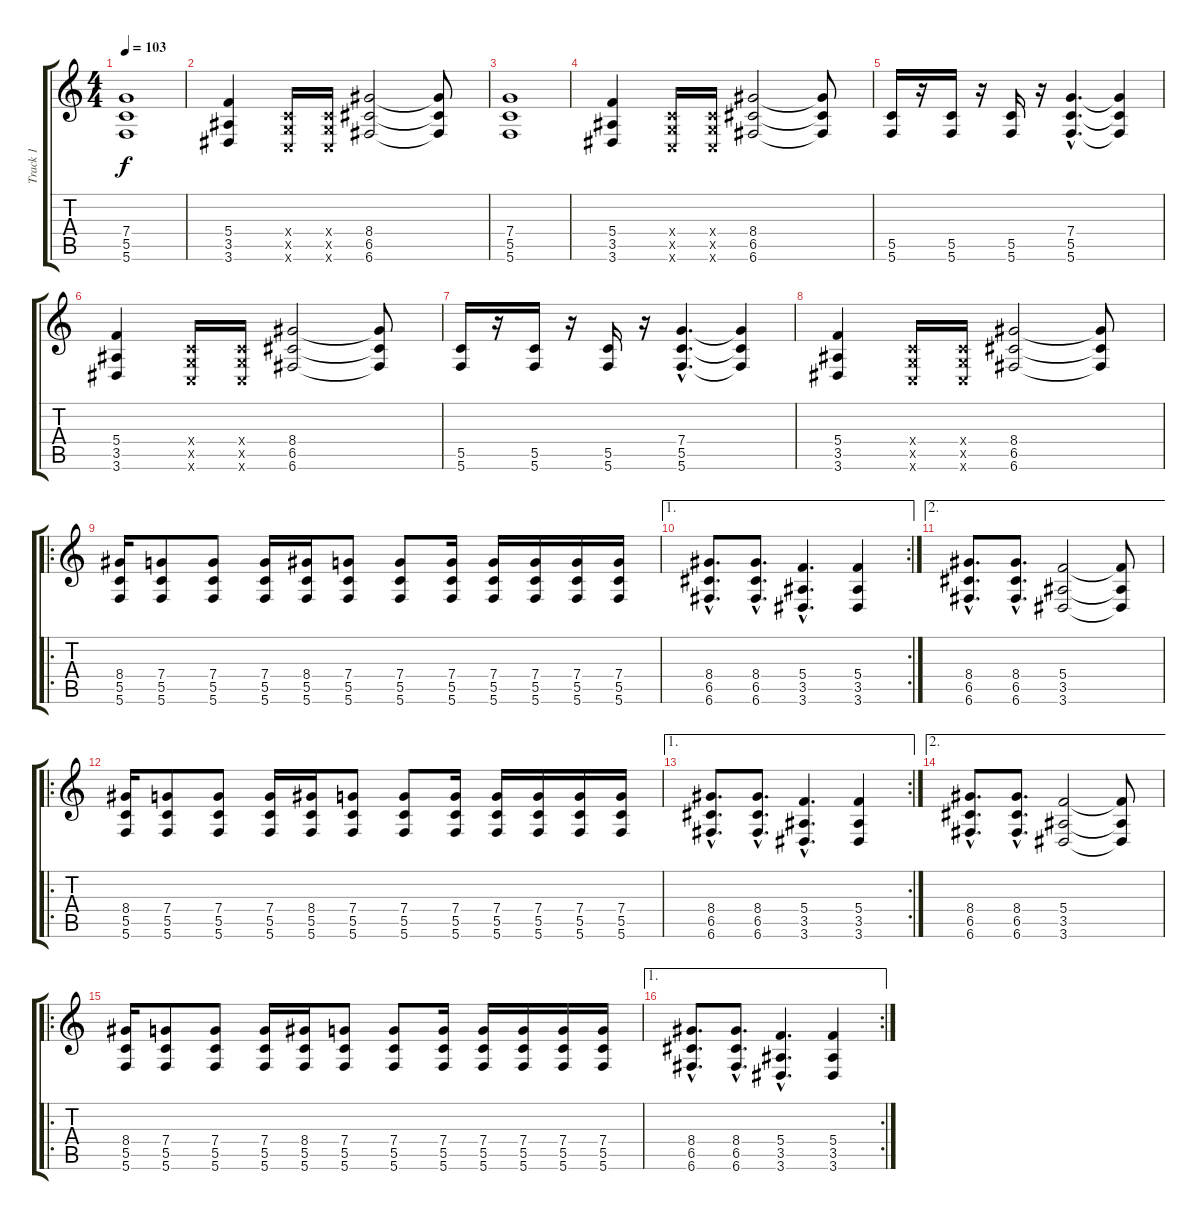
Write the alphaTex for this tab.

\track ("Track 1" "Track 1") {instrument distortionguitar}
\staff {score tabs}
\tuning (D4 A3 F3 C3 G2 C2) {hide}
\ts (4 4)
\tempo 103
\clef g2
\ks c
(7.4 5.5 5.6).1{dy f instrument distortionguitar} |
(5.4 3.5 3.6).4 (0.4{x} 0.5{x} 0.6{x}).16 (0.4{x} 0.5{x} 0.6{x}).16 (8.4 6.5 6.6).2 (8.4{t} 6.5{t} 6.6{t}).8 |
(7.4 5.5 5.6).1 |
(5.4 3.5 3.6).4 (0.4{x} 0.5{x} 0.6{x}).16 (0.4{x} 0.5{x} 0.6{x}).16 (8.4 6.5 6.6).2 (8.4{t} 6.5{t} 6.6{t}).8 |
(5.5 5.6).16 r.16 (5.5 5.6).16 r.16 (5.5 5.6).16 r.16 (7.4{hac} 5.5{hac} 5.6{hac}).4{d} (7.4{t} 5.5{t} 5.6{t}).4 |
(5.4 3.5 3.6).4 (0.4{x} 0.5{x} 0.6{x}).16 (0.4{x} 0.5{x} 0.6{x}).16 (8.4 6.5 6.6).2 (8.4{t} 6.5{t} 6.6{t}).8 |
(5.5 5.6).16 r.16 (5.5 5.6).16 r.16 (5.5 5.6).16 r.16 (7.4{hac} 5.5{hac} 5.6{hac}).4{d} (7.4{t} 5.5{t} 5.6{t}).4 |
(5.4 3.5 3.6).4 (0.4{x} 0.5{x} 0.6{x}).16 (0.4{x} 0.5{x} 0.6{x}).16 (8.4 6.5 6.6).2 (8.4{t} 6.5{t} 6.6{t}).8 |
\ro
(8.4 5.5 5.6).16{instrument electricguitarclean} (7.4 5.5 5.6).8 (7.4 5.5 5.6).8 (7.4 5.5 5.6).16 (8.4 5.5 5.6).16 (7.4 5.5 5.6).8 (7.4 5.5 5.6).8 (7.4 5.5 5.6).16 (7.4 5.5 5.6).16 (7.4 5.5 5.6).16 (7.4 5.5 5.6).16 (7.4 5.5 5.6).16 |
\ae 1
\rc 2
(8.4{hac} 6.5{hac} 6.6{hac}).8{d} (8.4{hac} 6.5{hac} 6.6{hac}).8{d} (5.4{hac} 3.5{hac} 3.6{hac}).4{d} (5.4 3.5 3.6).4 |
\ae 2
(8.4{hac} 6.5{hac} 6.6{hac}).8{d} (8.4{hac} 6.5{hac} 6.6{hac}).8{d} (5.4 3.5 3.6).2 (5.4{t} 3.5{t} 3.6{t}).8 |
\ro
(8.4 5.5 5.6).16{instrument electricguitarclean} (7.4 5.5 5.6).8 (7.4 5.5 5.6).8 (7.4 5.5 5.6).16 (8.4 5.5 5.6).16 (7.4 5.5 5.6).8 (7.4 5.5 5.6).8 (7.4 5.5 5.6).16 (7.4 5.5 5.6).16 (7.4 5.5 5.6).16 (7.4 5.5 5.6).16 (7.4 5.5 5.6).16 |
\ae 1
\rc 2
(8.4{hac} 6.5{hac} 6.6{hac}).8{d} (8.4{hac} 6.5{hac} 6.6{hac}).8{d} (5.4{hac} 3.5{hac} 3.6{hac}).4{d} (5.4 3.5 3.6).4 |
\ae 2
(8.4{hac} 6.5{hac} 6.6{hac}).8{d} (8.4{hac} 6.5{hac} 6.6{hac}).8{d} (5.4 3.5 3.6).2 (5.4{t} 3.5{t} 3.6{t}).8 |
\ro
(8.4 5.5 5.6).16{instrument distortionguitar} (7.4 5.5 5.6).8 (7.4 5.5 5.6).8 (7.4 5.5 5.6).16 (8.4 5.5 5.6).16 (7.4 5.5 5.6).8 (7.4 5.5 5.6).8 (7.4 5.5 5.6).16 (7.4 5.5 5.6).16 (7.4 5.5 5.6).16 (7.4 5.5 5.6).16 (7.4 5.5 5.6).16 |
\ae 1
\rc 2
(8.4{hac} 6.5{hac} 6.6{hac}).8{d} (8.4{hac} 6.5{hac} 6.6{hac}).8{d} (5.4{hac} 3.5{hac} 3.6{hac}).4{d} (5.4 3.5 3.6).4
